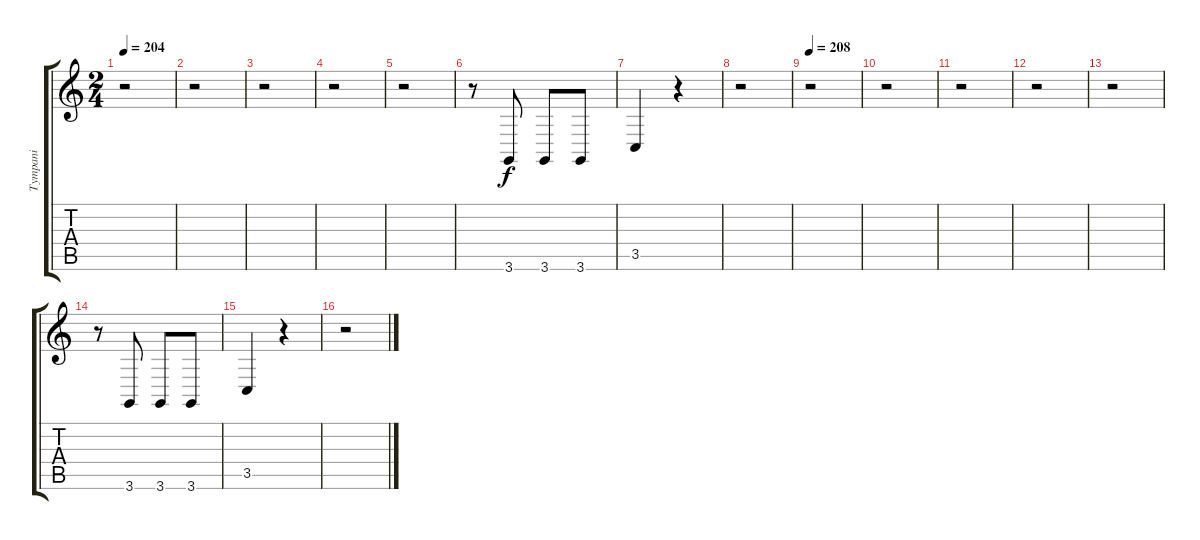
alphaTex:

\track ("Tympani" "Tympani") {instrument timpani}
\staff {score tabs}
\tuning (E4 B3 G3 D3 A2 E2) {hide}
\ts (2 4)
\tempo 204
\clef g2
\ks c
r.2{dy fff} |
r.2 |
r.2 |
r.2 |
r.2 |
r.8 3.6.8{dy f} 3.6.8 3.6.8 |
3.5.4 r.4 |
r.2 |
\tempo 208
r.2 |
r.2 |
r.2 |
r.2 |
r.2 |
r.8 3.6.8 3.6.8 3.6.8 |
3.5.4 r.4 |
r.2
